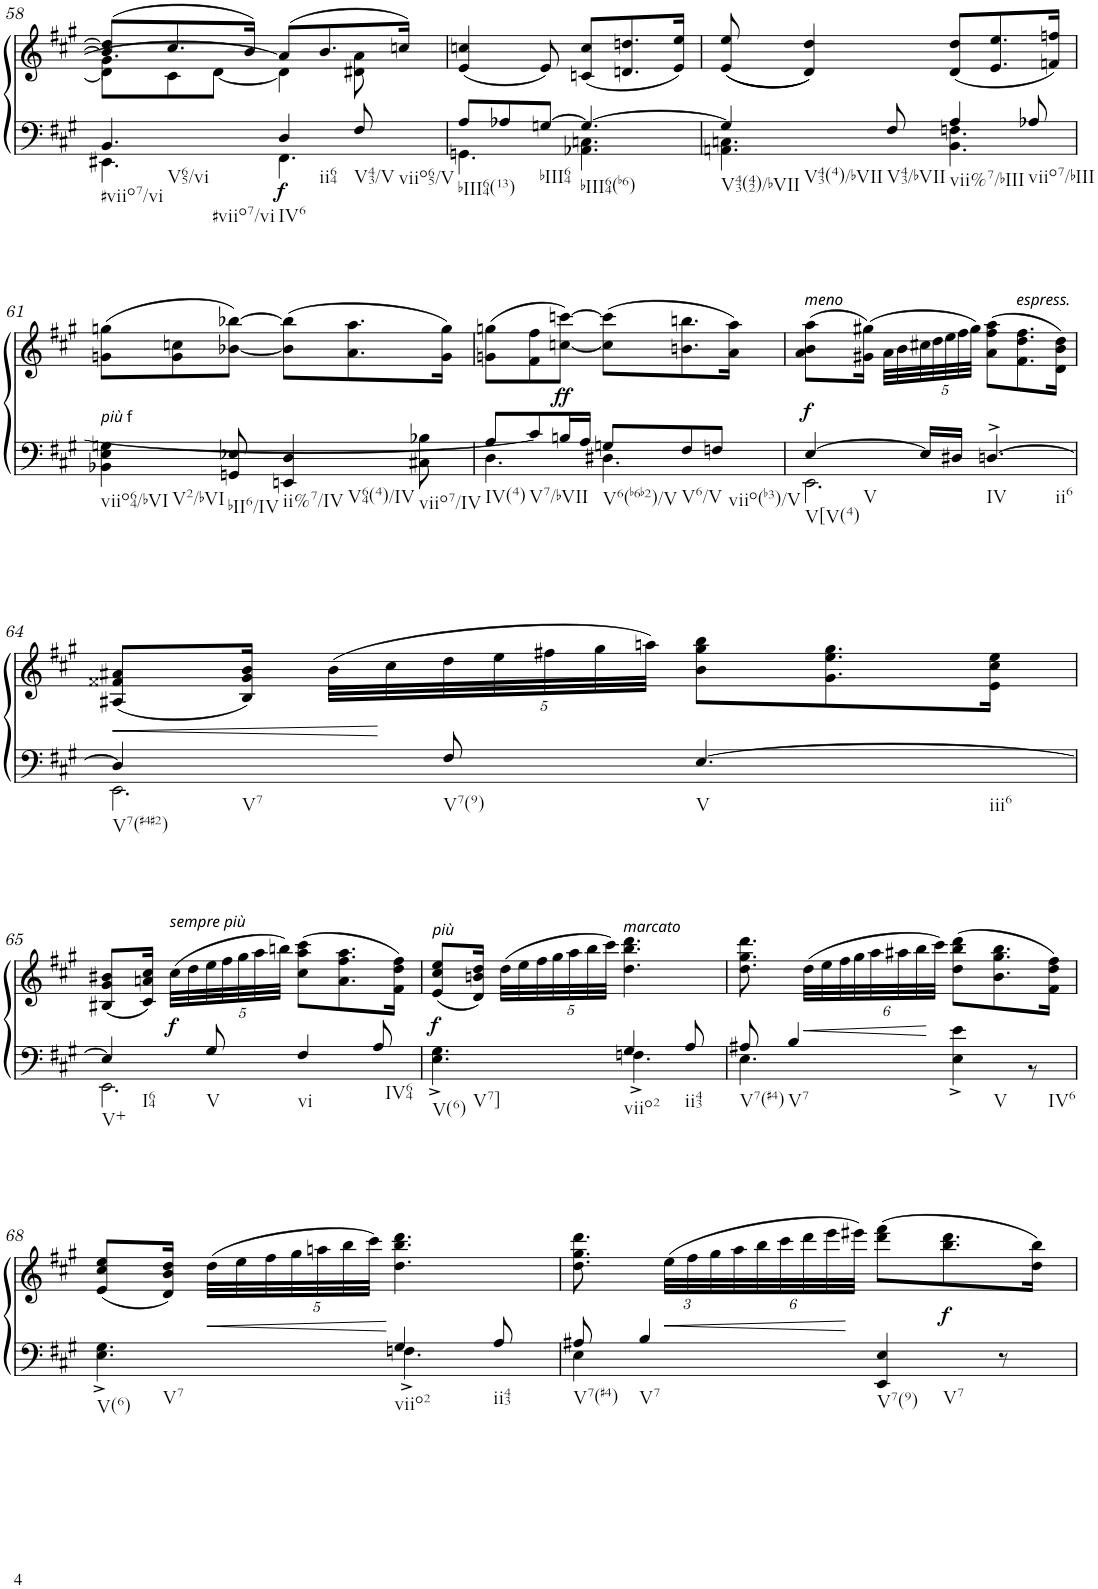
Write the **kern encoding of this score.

**kern	**kern	**dynam
*part1	*part1	*part1
*staff2	*staff1	*staff1/2
*I"Piano	*	*
*I'Pno	*	*
!!LO:PB:g=z
*clefG2	*clefG2	*
*k[f#c#g#]	*k[f#c#g#]	*
*A:	*A:	*
*M6/8	*M6/8	*
=58	=58	=58
*^	*^	*
*	*	*	*^	*
*	*	*	*	*^	*
!LO:TX:b:t=#viio7/vi	!	!	!	!	!	!
!LO:TX:b:t=V65/vi	!	!	!	!	!	!
!LO:TX:b:t=#viio7/vi	!	!	!	!	!	!
4.BB/	4.EE#X\	(8b/] 8dd/]L	8d\L]	4.g#\	4.ryy	.
.	.	8.cc#/	8c#\	.	.	.
.	.	.	[8d\J	.	.	.
.	.	16b/Jk)	.	.	.	.
!LO:TX:b:t=IV6	!	!	!	!	!	!
!LO:TX:b:t=ii64	!	!	!	!	!	!
!	!	!	!	!	!	!LO:DY:b=2
4D/	4.FF#\	(8a/L]	4d\]	4.ryy	4.ryy	f
.	.	8.b/	.	.	.	.
!LO:TX:b:t=V43/V	!	!	!	!	!	!
!LO:TX:b:t=viio65/V	!	!	!	!	!	!
8F#/	.	.	8d#X\ 8a\	.	.	.
.	.	16ccn/Jk)	.	.	.	.
*	*	*v	*v	*v	*v	*
=59	=59	=59	=59
!LO:TX:b:t=bIII64(13)	!	!	!
8A/L	4.GGn\	(4e/ 4ccn/	.
8A-X/	.	.	.
!LO:TX:b:t=bIII64	!	!	!
[8Gn/J	.	8e/)	.
!LO:TX:b:t=bIII64(b6)	!	!	!
4.G/_	4.AA-X\ 4.Cn\	(8cn/ 8cc/L	.
.	.	8.dn/ 8.ddn/	.
.	.	16e/ 16ee/Jk)	.
=60	=60	=60	=60
!LO:TX:b:t=V43(42)/bVII	!	!	!
!LO:TX:b:t=V43(4)/bVII	!	!	!
4G/]	4.AAn\ 4.Cn\	((8e/ 8ee/	.
.	.	4d/ 4dd/))	.
!LO:TX:b:t=V43/bVII	!	!	!
8F#/	.	.	.
!LO:TX:b:t=vii%7/bIII	!	!	!
4A/	4.BB\ 4.Fn\	(8d/ 8dd/L	.
.	.	8.e/ 8.ee/	.
!LO:TX:b:t=viio7/bIII	!	!	!
8A-X/	.	.	.
.	.	16fn/ 16ffn/Jk)	.
*v	*v	*	*
!!LO:LB:g=z
=61	=61	=61
!LO:TX:a:i:t=più	!	!
!LO:TX:a:t=f	!	!
!LO:TX:b:t=viio64/bVI	!	!
!LO:TX:b:t=V2/bVI	!	!
4BB-X\ 4E\ 4Gn\	(8gn\ 8ggn\L	.
.	8g\ 8ccn\	.
!LO:TX:b:t=bII6/IV	!	!
8GGn/ 8E-X/	[8b-X\ [8bb-X\J)	.
!LO:TX:b:t=ii%7/IV	!	!
!LO:TX:b:t=V64(4)/IV	!	!
4EEn/ 4D/	(8b-\] 8bb-\]L	.
.	8.a\ 8.aa\	.
!LO:TX:b:t=viio7/IV	!	!
8C#X\ 8B-X\	.	.
.	16g\ 16gg\Jk)	.
=62	=62	=62
*^	*	*
!LO:TX:b:t=IV(4)	!	!	!
8A/L	4.D\	(8gn\ 8ggn\L	.
!LO:TX:b:t=V7/bVII	!	!	!
8c/]	.	8f#\ 8ff#\	.
!	!	!	!LO:DY:b
16Bn/L	.	[8ccn\ [8cccn\J)	ff
16A/JJ	.	.	.
!LO:TX:b:t=V6(b6b2)/V	!	!	!
8Gn/L	4.D#X\	(8cc\] 8ccc\]L	.
!LO:TX:b:t=V6/V	!	!	!
8F#/	.	8.bn\ 8.bbn\	.
!LO:TX:b:t=viio(b3)/V	!	!	!
8Fn/J	.	.	.
.	.	16a\ 16aa\Jk)	.
=63	=63	=63	=63
!	!	!LO:TX:a:i:t=meno	!
!LO:TX:b:t=V[V(4)	!	!	!
!LO:TX:b:t=V	!	!	!
!	!	!	!LO:DY:b
[4E/	2.EE\	(8a\ 8b\ 8aa\L	f
.	.	(16g#X\ 16gg#X\Jk)	.
.	.	32a\LLL	.
.	.	32b\	.
*	*	*Xbrackettup	*
16E/LL]	.	40cc#X\	.
.	.	40dd\	.
.	.	40ee\	.
16D#X/JJ	.	.	.
.	.	40ff#\	.
.	.	40gg#\JJJ)	.
!LO:TX:b:t=IV	!	!	!
!LO:TX:b:t=ii6	!	!	!
[4.Dn^/	.	(8a\ 8ff#\ 8aa\L	.
!	!	!LO:TX:a:i:t=espress.	!
.	.	8.f#\ 8.dd\ 8.ff#\	.
.	.	16d\ 16b\ 16dd\Jk)	.
!!LO:LB:g=z
=64	=64	=64	=64
!LO:TX:b:t=V7(#4#2)	!	!	!
!LO:TX:b:t=V7	!	!	!
!	!	!	!LO:HP:b
4D/]	2.EE\	(8A#X/ 8f##X/ 8a#X/L	<
.	.	16B/ 16g#/ 16b/Jk)	.
.	.	(32b\LLL	.
.	.	32cc#\	.
!LO:TX:b:t=V7(9)	!	!	!
8F#/	.	40dd\	.
.	.	40ee\	.
.	.	40ff#X\	.
.	.	40gg#\	.
.	.	40aan\JJJ)	.
!LO:TX:b:t=V	!	!	!
!LO:TX:b:t=iii6	!	!	!
[4.E/	.	8b\ 8gg#\ 8bb\L	.
.	.	8.g#\ 8.ee\ 8.gg#\	.
.	.	16e\ 16cc#\ 16ee\Jk	.
!!LO:LB:g=z
=65	=65	=65	=65
!LO:TX:b:t=V+	!	!	!
!LO:TX:b:t=I64	!	!	!
4E/]	2.EE\	(8B#X/ 8g#/ 8b#X/L	.
.	.	16c#/ 16an/ 16cc#/Jk)	.
!	!	!LO:TX:a:i:t=sempre più	!
!	!	!	!LO:DY:b
.	.	(32cc#\LLL	f
.	.	32dd\	.
!LO:TX:b:t=V	!	!	!
8G#/	.	40ee\	.
.	.	40ff#\	.
.	.	40gg#\	.
.	.	40aa\	.
.	.	40bbn\JJJ)	.
!LO:TX:b:t=vi	!	!	!
4F#/	.	(8cc#\ 8aa\ 8ccc#\L	.
.	.	8.a\ 8.ff#\ 8.aa\	.
!LO:TX:b:t=IV64	!	!	!
8A/	.	.	.
.	.	16f#\ 16dd\ 16ff#\Jk)	.
=66	=66	=66	=66
!	!	!LO:TX:a:i:t=più	!
!LO:TX:b:t=V(6)	!	!	!
!LO:TX:b:t=V7]	!	!	!
!	!	!	!LO:DY:b
4.ryy	4.E\^ 4.G#\^	(8e/ 8cc#/ 8ee/L	f
.	.	16d/ 16bn/ 16dd/Jk)	.
.	.	(32dd\LLL	.
.	.	32ee\	.
.	.	40ff#\	.
.	.	40gg#\	.
.	.	40aa\	.
.	.	40bb\	.
.	.	40ccc#\JJJ)	.
!	!	!LO:TX:a:i:t=marcato	!
!LO:TX:b:t=viio2	!	!	!
4G#/	4.Fn^\	4.dd\ 4.bb\ 4.ddd\	.
!LO:TX:b:t=ii43	!	!	!
8A/	.	.	.
=67	=67	=67	=67
!LO:TX:b:t=V7(#4)	!	!	!
8A#X/	4.E\	8.dd\ 8.gg#\ 8.ddd\	.
!LO:TX:b:t=V7	!	!	!
4B/	.	.	.
!	!	!	!LO:HP:b
.	.	(32dd\LLL	<
.	.	32ee\	.
.	.	48ff#\	.
.	.	48gg#\	.
.	.	48aa\	.
.	.	48aa#X\	.
.	.	48bb\	.
.	.	48ccc#\JJJ)	[
8ryy	4E\^ 4e\^	(8dd\ 8bb\ 8ddd\L	.
!LO:TX:b:t=V	!	!	!
8ryy	.	8.b\ 8.gg#\ 8.bb\	.
!LO:TX:b:t=IV6	!	!	!
8ryy	8r	.	.
.	.	16f#\ 16dd\ 16ff#\Jk)	.
!!LO:LB:g=z
=68	=68	=68	=68
!LO:TX:b:t=V(6)	!	!	!
!LO:TX:b:t=V7	!	!	!
4.ryy	4.E\^ 4.G#\^	(8e/ 8cc#/ 8ee/L	.
.	.	16d/ 16b/ 16dd/Jk)	.
!	!	!	!LO:HP:b
.	.	(32dd\LLL	<
.	.	32ee\	.
.	.	40ff#\	.
.	.	40gg#\	.
.	.	40aan\	.
.	.	40bb\	.
.	.	40ccc#\JJJ)	.
!LO:TX:b:t=viio2	!	!	!
4G#/	4.Fn^\	4.dd\ 4.bb\ 4.ddd\	[
!LO:TX:b:t=ii43	!	!	!
8A/	.	.	.
=69	=69	=69	=69
!LO:TX:b:t=V7(#4)	!	!	!
8A#X/	4E\	8.dd\ 8.gg#\ 8.ddd\	.
!LO:TX:b:t=V7	!	!	!
4B/	.	.	.
.	.	(48ee\LLL	.
.	.	48ff#\	.
.	.	48gg#\	.
.	8ryy	48aa\	.
.	.	48bb\	.
.	.	48ccc#\	.
.	.	48ddd\	.
.	.	48eee\	.
.	.	48eee#X\JJJ)	[
!LO:TX:b:t=V7(9)	!	!	!
!LO:TX:b:t=V7	!	!	!
4EE/ 4E/	4.ryy	(8ddd\ 8fff#\L	.
!	!	!	!LO:DY:b
.	.	8.bb\ 8.ddd\	f
8r	.	.	.
.	.	16dd\ 16bb\Jk)	.
*v	*v	*	*
=	=	=
*-	*-	*-
